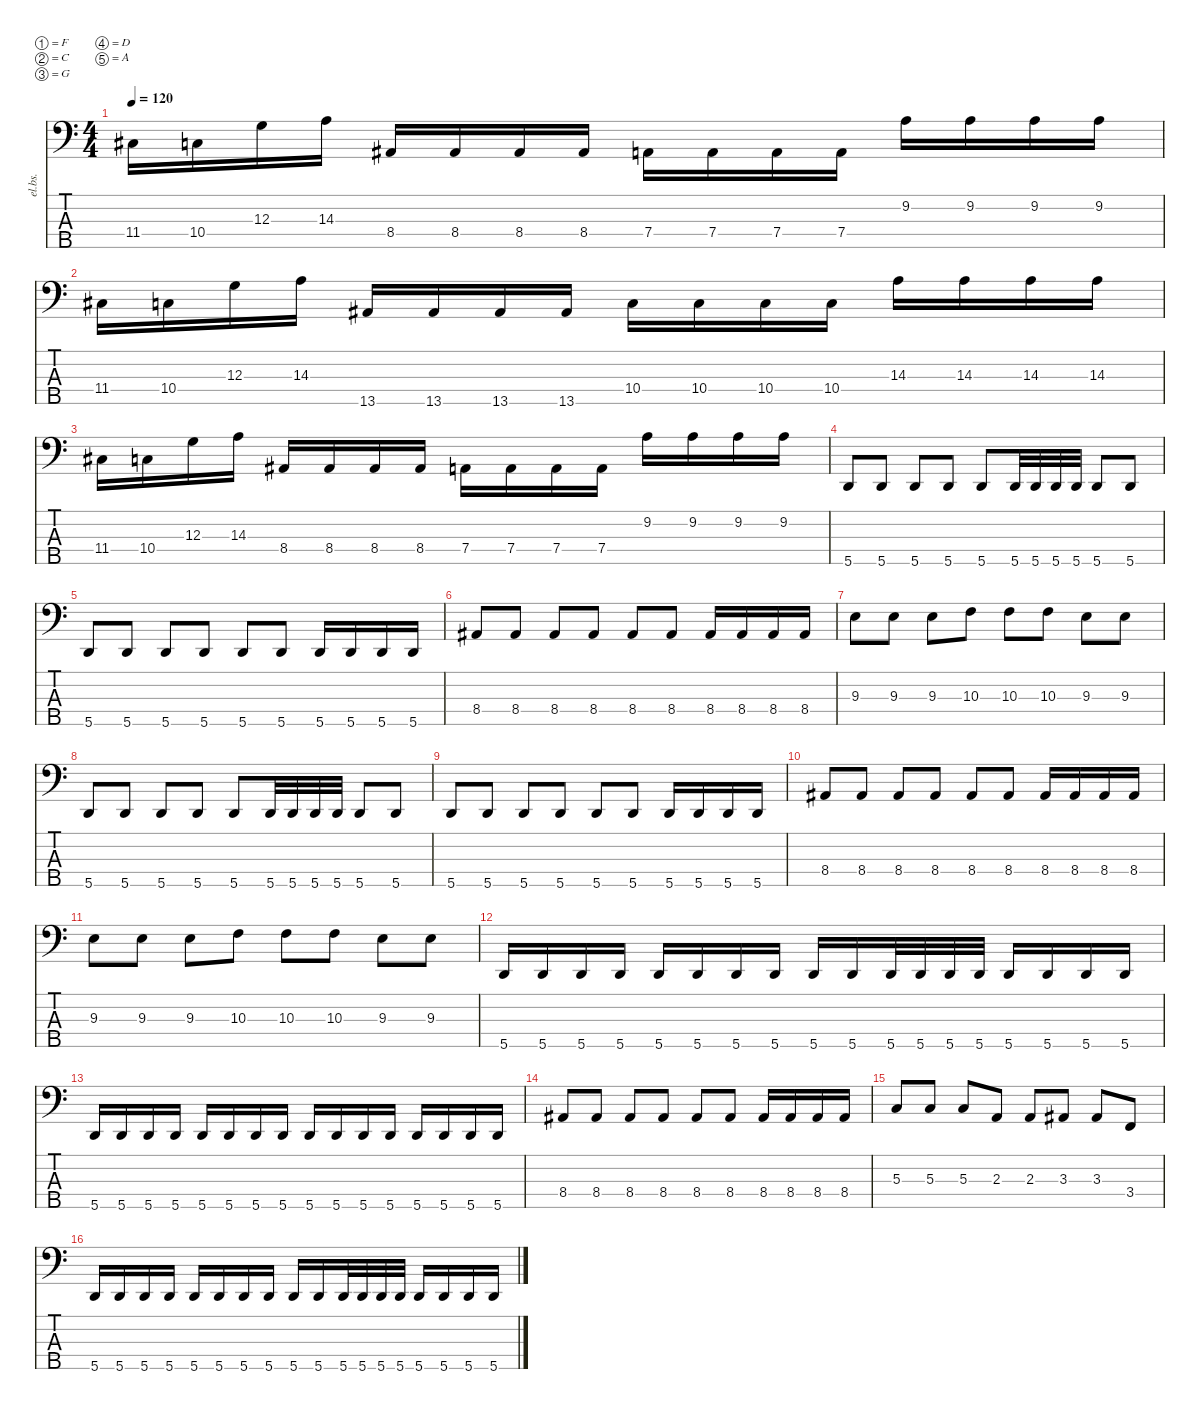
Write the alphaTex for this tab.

\defaultSystemsLayout 4
\hideDynamics
\bracketExtendMode nobrackets
\otherSystemsTrackNameOrientation horizontal
\track ("Bass" "el.bs.") {instrument electricbassfinger}
\staff {score tabs}
\tuning (F2 C2 G1 D1 A0)
\ts (4 4)
\tempo 120
\clef f4
\ks c
11.4{acc #}.16{dy f beam Down} 10.4.16{beam Down} 12.3.16{beam Down} 14.3.16{beam Down} 8.4{acc #}.16{beam Up} 8.4{acc #}.16{beam Up} 8.4{acc #}.16{beam Up} 8.4{acc #}.16{beam Up} 7.4.16{beam Down} 7.4.16{beam Down} 7.4.16{beam Down} 7.4.16{beam Down} 9.2.16{beam Down} 9.2.16{beam Down} 9.2.16{beam Down} 9.2.16{beam Down} |
11.4{acc #}.16{beam Down} 10.4.16{beam Down} 12.3.16{beam Down} 14.3.16{beam Down} 13.5{acc #}.16{beam Up} 13.5{acc #}.16{beam Up} 13.5{acc #}.16{beam Up} 13.5{acc #}.16{beam Up} 10.4.16{beam Down} 10.4.16{beam Down} 10.4.16{beam Down} 10.4.16{beam Down} 14.3.16{beam Down} 14.3.16{beam Down} 14.3.16{beam Down} 14.3.16{beam Down} |
11.4{acc #}.16{beam Down} 10.4.16{beam Down} 12.3.16{beam Down} 14.3.16{beam Down} 8.4{acc #}.16{beam Up} 8.4{acc #}.16{beam Up} 8.4{acc #}.16{beam Up} 8.4{acc #}.16{beam Up} 7.4.16{beam Down} 7.4.16{beam Down} 7.4.16{beam Down} 7.4.16{beam Down} 9.2.16{beam Down} 9.2.16{beam Down} 9.2.16{beam Down} 9.2.16{beam Down} |
\beaming (8 2 2 2 2)
5.5.8{beam Up} 5.5.8{beam Up} 5.5.8{beam Up} 5.5.8{beam Up} 5.5.8{beam Up} 5.5.32{beam Up} 5.5.32{beam Up} 5.5.32{beam Up} 5.5.32{beam Up} 5.5.8{beam Up} 5.5.8{beam Up} |
5.5.8{beam Up} 5.5.8{beam Up} 5.5.8{beam Up} 5.5.8{beam Up} 5.5.8{beam Up} 5.5.8{beam Up} 5.5.16{beam Up} 5.5.16{beam Up} 5.5.16{beam Up} 5.5.16{beam Up} |
8.4{acc #}.8{beam Up} 8.4{acc #}.8{beam Up} 8.4{acc #}.8{beam Up} 8.4{acc #}.8{beam Up} 8.4{acc #}.8{beam Up} 8.4{acc #}.8{beam Up} 8.4{acc #}.16{beam Up} 8.4{acc #}.16{beam Up} 8.4{acc #}.16{beam Up} 8.4{acc #}.16{beam Up} |
9.3.8{beam Down} 9.3.8{beam Down} 9.3.8{beam Down} 10.3.8{beam Down} 10.3.8{beam Down} 10.3.8{beam Down} 9.3.8{beam Down} 9.3.8{beam Down} |
5.5.8{beam Up} 5.5.8{beam Up} 5.5.8{beam Up} 5.5.8{beam Up} 5.5.8{beam Up} 5.5.32{beam Up} 5.5.32{beam Up} 5.5.32{beam Up} 5.5.32{beam Up} 5.5.8{beam Up} 5.5.8{beam Up} |
5.5.8{beam Up} 5.5.8{beam Up} 5.5.8{beam Up} 5.5.8{beam Up} 5.5.8{beam Up} 5.5.8{beam Up} 5.5.16{beam Up} 5.5.16{beam Up} 5.5.16{beam Up} 5.5.16{beam Up} |
8.4{acc #}.8{beam Up} 8.4{acc #}.8{beam Up} 8.4{acc #}.8{beam Up} 8.4{acc #}.8{beam Up} 8.4{acc #}.8{beam Up} 8.4{acc #}.8{beam Up} 8.4{acc #}.16{beam Up} 8.4{acc #}.16{beam Up} 8.4{acc #}.16{beam Up} 8.4{acc #}.16{beam Up} |
9.3.8{beam Down} 9.3.8{beam Down} 9.3.8{beam Down} 10.3.8{beam Down} 10.3.8{beam Down} 10.3.8{beam Down} 9.3.8{beam Down} 9.3.8{beam Down} |
5.5.16{beam Up} 5.5.16{beam Up} 5.5.16{beam Up} 5.5.16{beam Up} 5.5.16{beam Up} 5.5.16{beam Up} 5.5.16{beam Up} 5.5.16{beam Up} 5.5.16{beam Up} 5.5.16{beam Up} 5.5.32{beam Up} 5.5.32{beam Up} 5.5.32{beam Up} 5.5.32{beam Up} 5.5.16{beam Up} 5.5.16{beam Up} 5.5.16{beam Up} 5.5.16{beam Up} |
5.5.16{beam Up} 5.5.16{beam Up} 5.5.16{beam Up} 5.5.16{beam Up} 5.5.16{beam Up} 5.5.16{beam Up} 5.5.16{beam Up} 5.5.16{beam Up} 5.5.16{beam Up} 5.5.16{beam Up} 5.5.16{beam Up} 5.5.16{beam Up} 5.5.16{beam Up} 5.5.16{beam Up} 5.5.16{beam Up} 5.5.16{beam Up} |
8.4{acc #}.8{beam Up} 8.4{acc #}.8{beam Up} 8.4{acc #}.8{beam Up} 8.4{acc #}.8{beam Up} 8.4{acc #}.8{beam Up} 8.4{acc #}.8{beam Up} 8.4{acc #}.16{beam Up} 8.4{acc #}.16{beam Up} 8.4{acc #}.16{beam Up} 8.4{acc #}.16{beam Up} |
5.3.8{beam Up} 5.3.8{beam Up} 5.3.8{beam Up} 2.3.8{beam Up} 2.3.8{beam Up} 3.3{acc #}.8{beam Up} 3.3{acc #}.8{beam Up} 3.4.8{beam Up} |
5.5.16{beam Up} 5.5.16{beam Up} 5.5.16{beam Up} 5.5.16{beam Up} 5.5.16{beam Up} 5.5.16{beam Up} 5.5.16{beam Up} 5.5.16{beam Up} 5.5.16{beam Up} 5.5.16{beam Up} 5.5.32{beam Up} 5.5.32{beam Up} 5.5.32{beam Up} 5.5.32{beam Up} 5.5.16{beam Up} 5.5.16{beam Up} 5.5.16{beam Up} 5.5.16{beam Up}
